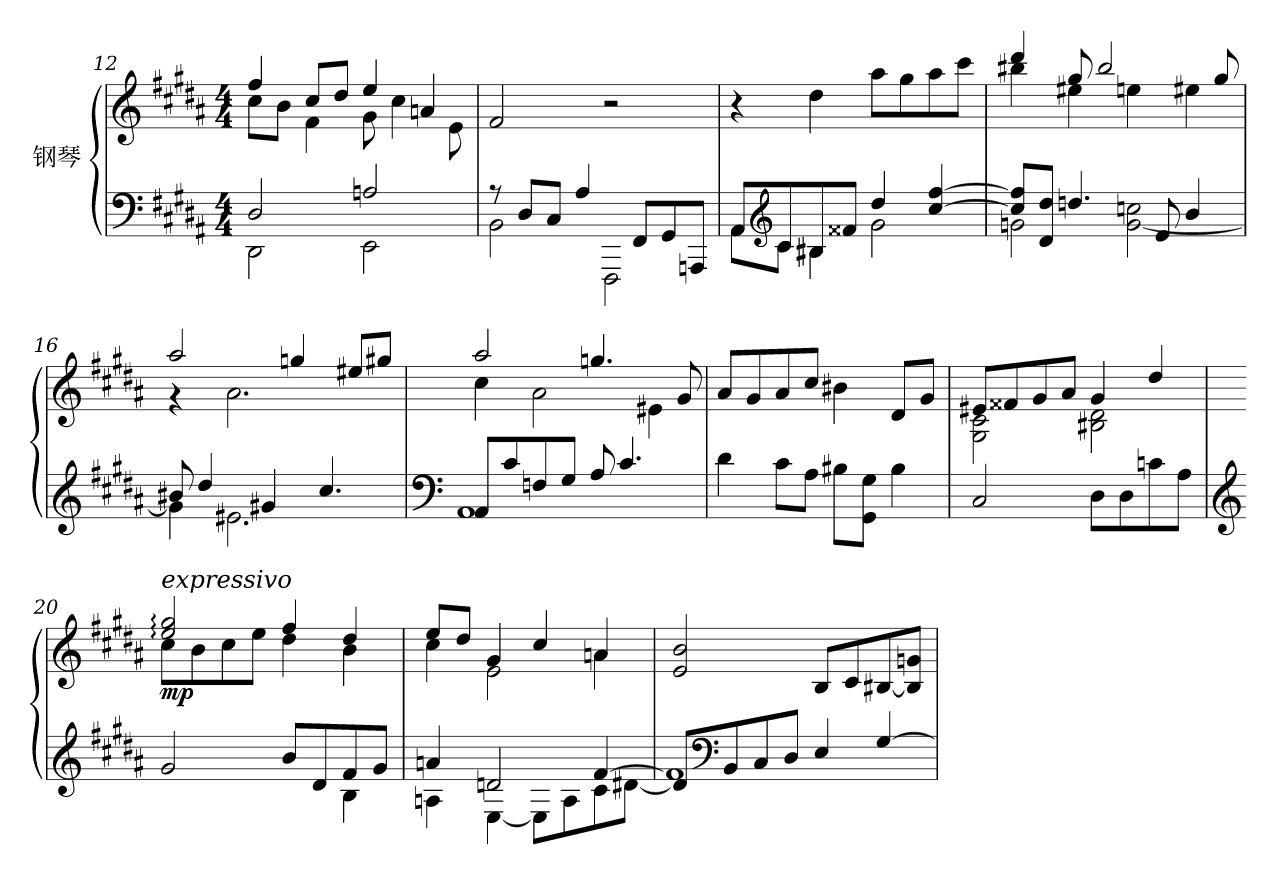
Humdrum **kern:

**kern	**kern	**dynam
*part1	*part1	*part1
*staff2	*staff1	*staff1/2
*I"钢琴	*	*
*clefF4	*clefG2	*
*k[f#c#g#d#a#]	*k[f#c#g#d#a#]	*
*M4/4	*M4/4	*
=12	=12	=12
*^	*^	*
2D#/	2DD#\	4ff#/	8cc#\L	.
.	.	.	8b\J	.
.	.	8cc#/L	4f#\	.
.	.	8dd#/J	.	.
2An:/	2EE\	4ee/	8g#\	.
.	.	.	4cc#\	.
.	.	4an/	.	.
.	.	.	8e\	.
*	*	*v	*v	*
=13	=13	=13	=13
8r	2BB\	2f#/	.
8D#/L	.	.	.
8C#/J	.	.	.
4A#/	.	.	.
.	2FFF#\	2r	.
8FF#/L	.	.	.
8GG#/	.	.	.
8AAAn/J	.	.	.
=14	=14	=14	=14
8AA#/L	8AA#\L	4r	.
*clefG2	*	*	*
8c#/	8c#\J	.	.
8B#X/	4B#\	4dd#\	.
8f##X/J	.	.	.
4dd#/	2g#\	8aa#\L	.
.	.	8gg#\	.
[4cc#/ [4ff#/	.	8aa#\	.
.	.	8ccc#\J	.
=15	=15	=15	=15
*	*	*^	*
8cc#/] 8ff#/]L	2gn\	4ddd#/	4bb#X\	.
8d#/ 8dd#/J	.	.	.	.
4.ddn/	.	8gg#/	4ee#X\	.
.	.	2bb#/	.	.
.	[2g\ 2ccn\	.	4een\	.
8e/	.	.	.	.
4b/	.	.	4ee#X\	.
.	.	8gg#/	.	.
=16	=16	=16	=16	=16
8b#X/	4g\]	2aa#/	4r	.
4dd#/	.	.	.	.
.	2.e#X\	.	2.a#\	.
4g#X/	.	.	.	.
.	.	4ggn/	.	.
4.cc#/	.	.	.	.
.	.	8ee#X/L	.	.
.	.	8gg#X/J	.	.
=17	=17	=17	=17	=17
*clefF4	*	*	*	*
8AA#/L	1AA#	2aa#/	4cc#\	.
8c#/	.	.	.	.
8Fn/	.	.	2a#\	.
8G#/J	.	.	.	.
8A#/	.	4.ggn/	.	.
4.c#/	.	.	.	.
.	.	.	4e#X\	.
.	.	8g#/	.	.
*v	*v	*	*	*
*	*v	*v	*
=18	=18	=18
4d#\	8a#/L	.
.	8g#/	.
8c#\L	8a#/	.
8A#\J	8cc#/J	.
8B#X\L	4b#X\	.
8GG#\ 8G#\J	.	.
4B#\	8d#/L	.
.	8g#/J	.
=19	=19	=19
*	*^	*
2C#/	8e#X/L	2G#\ 2c#\	.
.	8f##X/	.	.
.	8g#/	.	.
.	8a#/J	.	.
8D#\L	4g#/	2B#X\ 2d#\	.
8D#\	.	.	.
8cn\	4dd#/	.	.
8A#\J	.	.	.
=20	=20	=20	=20
*clefG2	*	*	*
*^	*	*	*
!	!	!LO:TX:a:i:t=expressivo	!	!
!	!	!	!	!LO:DY:b
2g#/	2.ryy	2ee/: 2gg#/:	8cc#\L	mp
.	.	.	8b\	.
.	.	.	8cc#\	.
.	.	.	8ee\J	.
8b/L	.	4ff#/	4dd#\	.
8d#/	.	.	.	.
8f#/	4B\	4dd#/	4b\	.
8g#/J	.	.	.	.
=21	=21	=21	=21	=21
4an/	4An\	8ee/L	4cc#\	.
.	.	8dd#/J	.	.
2dn/	[4E\	4g#/	2e\	.
.	8E\L]	4cc#/	.	.
.	8A\	.	.	.
[4f#/	8c#\	4an/	4a\	.
.	[8d#X\J	.	.	.
*	*	*v	*v	*
=22	=22	=22	=22
8d#/L]	1f#]	2e/ 2b/	.
*clefF4	*	*	*
8BB/	.	.	.
8C#/	.	.	.
8D#/J	.	.	.
4E/	.	8B/L	.
.	.	8c#/	.
[4G#/	.	[8B#X/	.
.	.	8B#/] 8gn/J	.
*v	*v	*	*
=	=	=
*-	*-	*-
